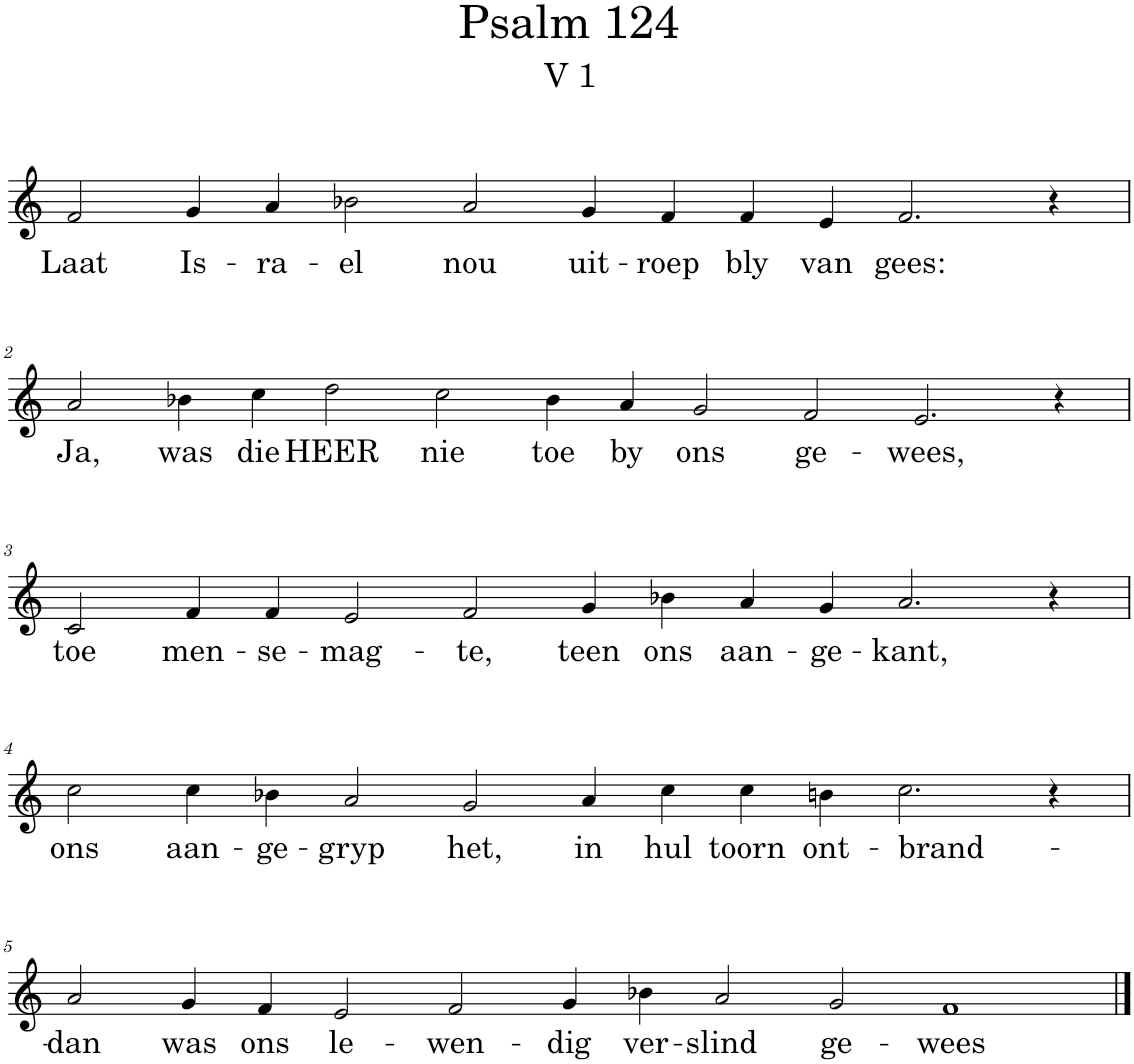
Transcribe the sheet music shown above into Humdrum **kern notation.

**kern	**text
*part1	*part1
*staff1	*staff1
*I"Pipe Organ	*
*I'Org.	*
*clefG2	*
*k[]	*
*M16/4	*
=1	=1
!	!LO:LY:b
2f/	Laat
!	!LO:LY:b
4g/	Is-
!	!LO:LY:b
4a/	-ra-
!	!LO:LY:b
2b-X\	-el
!	!LO:LY:b
2a/	nou
!	!LO:LY:b
4g/	uit-
!	!LO:LY:b
4f/	-roep
!	!LO:LY:b
4f/	bly
!	!LO:LY:b
4e/	van
!	!LO:LY:b
2.f/	gees:
4r	.
!!LO:LB:g=z
=2	=2
*M18/4	*
!	!LO:LY:b
2a/	Ja,
!	!LO:LY:b
4b-X\	was
!	!LO:LY:b
4cc\	die
!	!LO:LY:b
2dd\	HEER
!	!LO:LY:b
2cc\	nie
!	!LO:LY:b
4b-\	toe
!	!LO:LY:b
4a/	by
!	!LO:LY:b
2g/	ons
!	!LO:LY:b
2f/	ge-
!	!LO:LY:b
2.e/	-wees,
4r	.
!!LO:LB:g=z
=3	=3
*M16/4	*
!	!LO:LY:b
2c/	toe
!	!LO:LY:b
4f/	men-
!	!LO:LY:b
4f/	-se-
!	!LO:LY:b
2e/	-mag-
!	!LO:LY:b
2f/	-te,
!	!LO:LY:b
4g/	teen
!	!LO:LY:b
4b-X\	ons
!	!LO:LY:b
4a/	aan-
!	!LO:LY:b
4g/	-ge-
!	!LO:LY:b
2.a/	-kant,
4r	.
!!LO:LB:g=z
=4	=4
*M16/4	*
!	!LO:LY:b
2cc\	ons
!	!LO:LY:b
4cc\	aan-
!	!LO:LY:b
4b-X\	-ge-
!	!LO:LY:b
2a/	-gryp
!	!LO:LY:b
2g/	het,
!	!LO:LY:b
4a/	in
!	!LO:LY:b
4cc\	hul
!	!LO:LY:b
4cc\	toorn
!	!LO:LY:b
4bn\	ont-
!	!LO:LY:b
2.cc\	-brand-
4r	.
!!LO:LB:g=z
=5	=5
*M18/4	*
!	!LO:LY:b
2a/	-dan
!	!LO:LY:b
4g/	was
!	!LO:LY:b
4f/	ons
!	!LO:LY:b
2e/	le-
!	!LO:LY:b
2f/	-wen-
!	!LO:LY:b
4g/	-dig
!	!LO:LY:b
4b-X\	ver-
!	!LO:LY:b
2a/	-slind
!	!LO:LY:b
2g/	ge-
!	!LO:LY:b
1f	-wees
==	==
*-	*-
